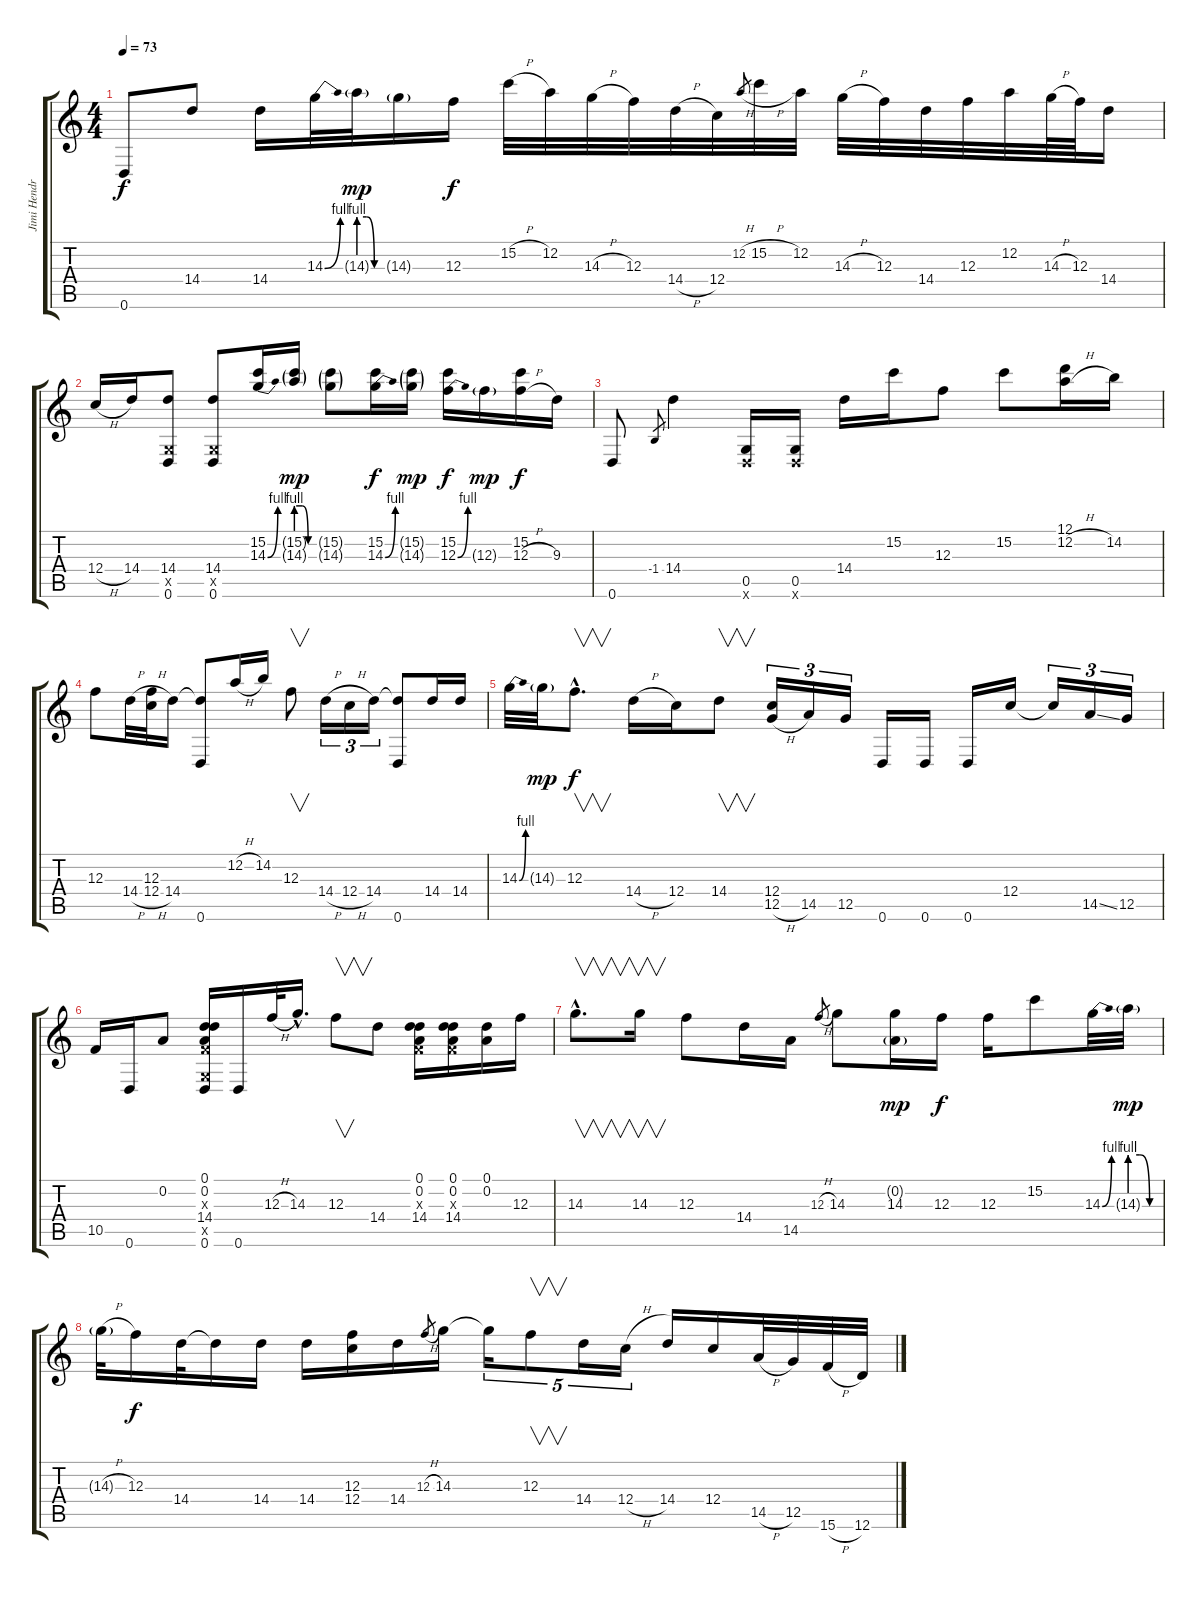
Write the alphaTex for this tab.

\track ("Jimi Hendrix" "Jimi Hendr") {instrument overdrivenguitar}
\staff {score tabs}
\tuning (D4 A3 F3 C3 G2 D2) {hide}
\ts (4 4)
\tempo 73
\clef g2
\ks c
0.6.8{dy f} 14.4.8 14.4.16 14.3{be (bend 0 0 60 4)}.32 14.3{be (custom 0 4 20 4 40 0 60 0) g}.32{dy mp} 14.3{g}.16 12.3.16{dy f} 15.2{h}.32 12.2.32 14.3{h}.32 12.3.32 14.4{h}.32 12.4.32 12.2{h}.8{gr} 15.2{h}.32 12.2.32 14.3{h}.32 12.3.32 14.4.32 12.3.32 12.2.32 14.3{h}.64 12.3.64 14.4.16 |
12.4{h}.16 14.4.16 (14.4 0.5{x} 0.6).8 (14.4 0.5{x} 0.6).8 (15.2 14.3{be (bend 0 0 60 4)}).16 (15.2{g} 14.3{be (custom 0 4 20 4 40 0 60 0) g}).16{dy mp} (15.2{g} 14.3{g}).8 (15.2 14.3{be (bend 0 0 60 4)}).16{dy f} (15.2{g} 14.3{g}).16{dy mp} (15.2 12.3{be (bend 0 0 60 4)}).16{dy f} 12.3{g}.16{dy mp} (15.2 12.3{h}).16{dy f} 9.3.16 |
0.6.8 -1.4.8{gr} 14.4.4 (0.5 0.6{x}).16 (0.5 0.6{x}).16 14.4.16 15.2.16 12.3.8 15.2.8 (12.1 12.2{h}).16 14.2.16 |
12.3.8 14.4{h}.32 (12.3 12.4{h}).32 14.4.16 (14.4{t} 0.6).8 12.2{h}.16 14.2.16 12.3.8{v} 14.4{h}.16{tu (3 2)} 12.4{h}.16{tu (3 2)} 14.4.16{tu (3 2)} (14.4{t} 0.6).8 14.4.16 14.4.16 |
14.3{be (bend 0 0 60 4)}.32 14.3{g}.32{dy mp} 12.3{hac}.8{v d dy f} 14.4{h}.16 12.4.16 14.4.8{v} (12.4 12.5{h}).16{tu (3 2)} 14.5.16{tu (3 2)} 12.5.16{tu (3 2)} 0.6.16 0.6.16 0.6.16 12.4.16 12.4{t}.16{tu (3 2)} 14.5{ss}.16{tu (3 2)} 12.5.16{tu (3 2)} |
10.5.16 0.6.16 0.2.8 (0.1 0.2 0.3{x} 14.4 0.5{x} 0.6).16 0.6.16 12.3{h}.32 14.3{hac}.16{d} 12.3.8{v} 14.4.8 (0.1 0.2 0.3{x} 14.4).16 (0.1 0.2 0.3{x} 14.4).16 (0.1 0.2).16 12.3.16 |
14.3{hac}.8{v d} 14.3.16{v} 12.3.8 14.4.16 14.5.16 12.3{h}.8{gr} 14.3.8 (0.2{g} 14.3).16{dy mp} 12.3.16{dy f} 12.3.16 15.2.8 14.3{be (bend 0 0 60 4)}.32 14.3{be (custom 0 4 20 4 40 0 60 0) g}.32{dy mp} |
14.3{h g}.32 12.3.16{dy f} 14.4.32 14.4{t}.16 14.4.16 14.4.16 (12.3 12.4).16 14.4.16 12.3{h}.8{gr} 14.3.16 14.3{t}.16{tu (5 4)} 12.3.8{v tu (5 4)} 14.4.16{tu (5 4)} 12.4{h}.16{tu (5 4)} 14.4.16 12.4.16 14.5{h}.32 12.5.32 15.6{h}.32 12.6{h}.32
